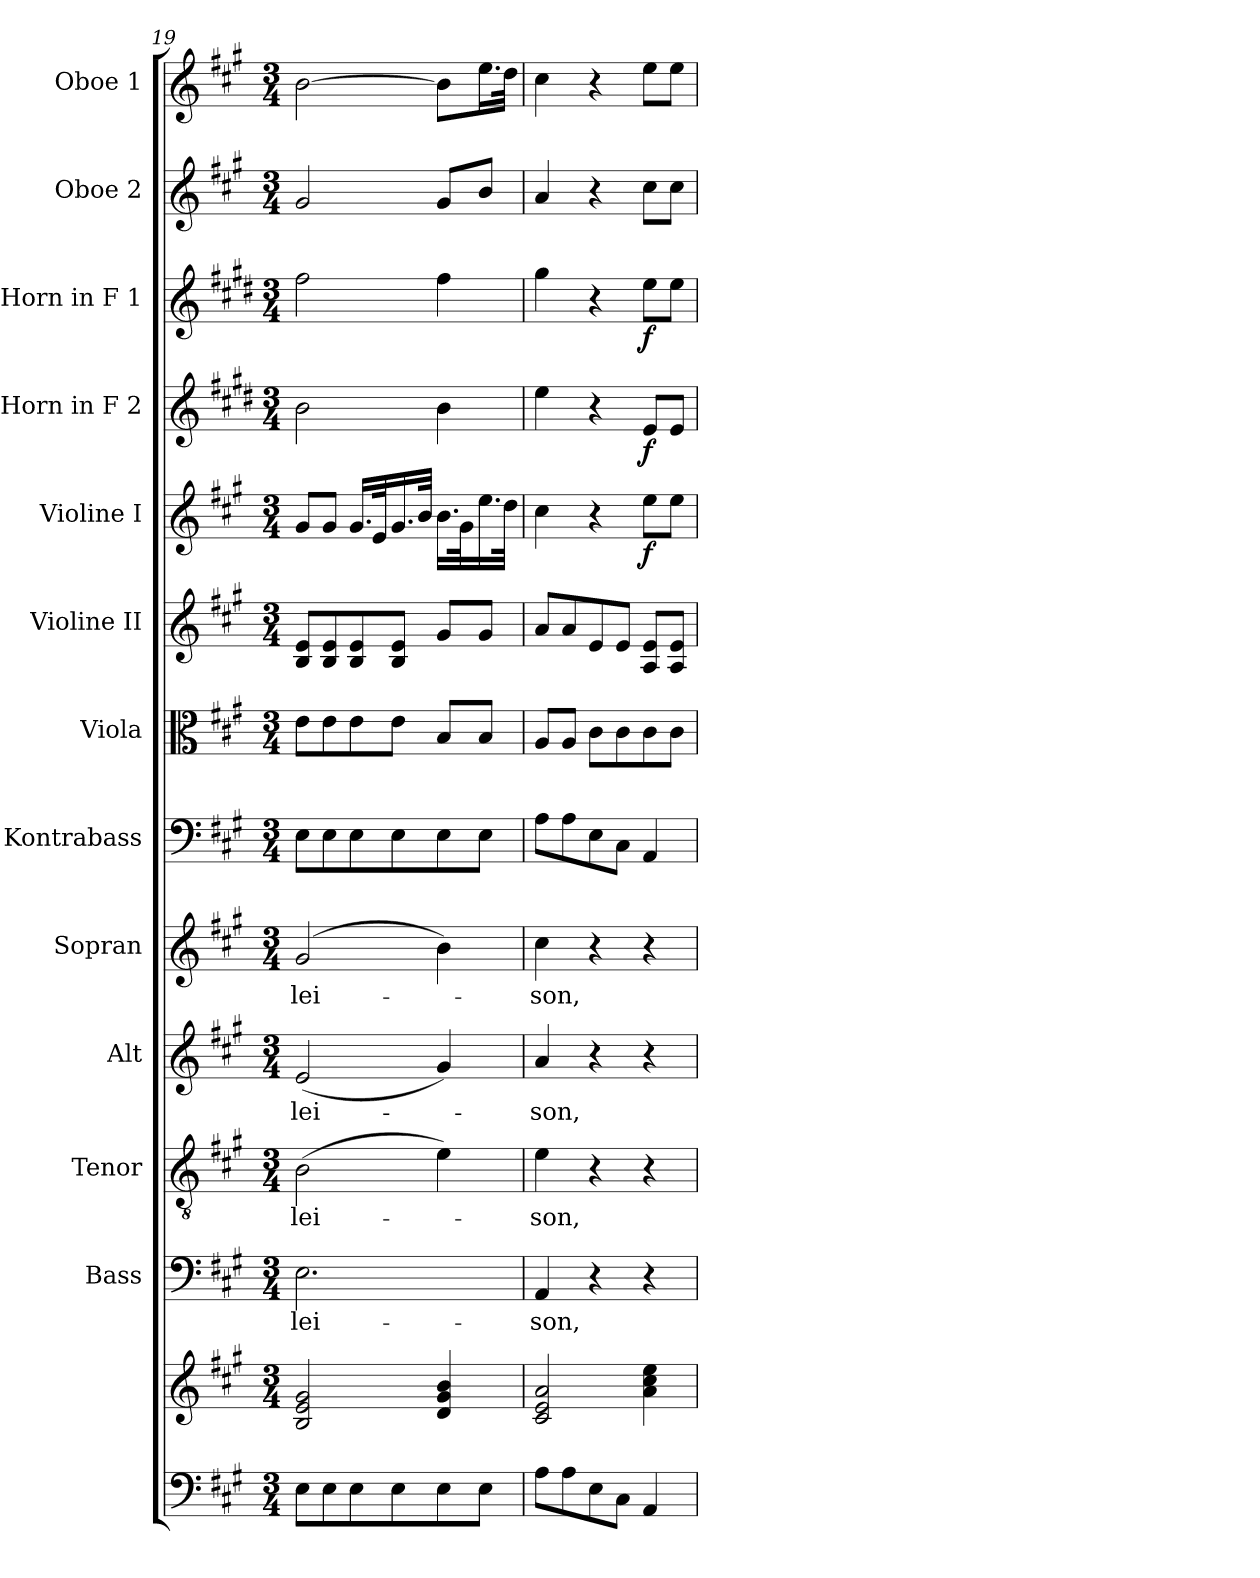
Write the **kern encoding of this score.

**kern	**kern	**kern	**text	**kern	**text	**kern	**text	**kern	**text	**kern	**kern	**kern	**kern	**dynam	**kern	**dynam	**kern	**dynam	**kern	**kern
*part13	*part13	*part12	*part12	*part11	*part11	*part10	*part10	*part9	*part9	*part8	*part7	*part6	*part5	*part5	*part4	*part4	*part3	*part3	*part2	*part1
*staff14	*staff13	*staff12	*staff12	*staff11	*staff11	*staff10	*staff10	*staff9	*staff9	*staff8	*staff7	*staff6	*staff5	*staff5	*staff4	*staff4	*staff3	*staff3	*staff2	*staff1
*	*	*I"Bass	*	*I"Tenor	*	*I"Alt	*	*I"Sopran	*	*I"Kontrabass	*I"Viola	*I"Violine II	*I"Violine I	*	*I"Horn in F 2	*	*I"Horn in F 1	*	*I"Oboe 2	*I"Oboe 1
*	*	*I'B.	*	*I'T.	*	*I'A.	*	*I'S.	*	*I'Kb.	*I'Vla.	*I'Vl. II	*I'Vl. I	*	*	*	*	*	*I'Ob.. 2	*I'Ob. 1
!!LO:PB:g=z
*clefF4	*clefG2	*clefF4	*	*clefGv2	*	*clefG2	*	*clefG2	*	*clefF4	*clefC3	*clefG2	*clefG2	*	*clefG2	*	*clefG2	*	*clefG2	*clefG2
*	*	*	*	*	*	*	*	*	*	*ITrd7c12	*	*	*	*	*ITrd4c7	*	*ITrd4c7	*	*	*
*k[f#c#g#]	*k[f#c#g#]	*k[f#c#g#]	*	*k[f#c#g#]	*	*k[f#c#g#]	*	*k[f#c#g#]	*	*k[f#c#g#]	*k[f#c#g#]	*k[f#c#g#]	*k[f#c#g#]	*	*k[f#c#g#]	*	*k[f#c#g#]	*	*k[f#c#g#]	*k[f#c#g#]
*A:	*A:	*A:	*	*A:	*	*A:	*	*A:	*	*A:	*A:	*A:	*A:	*	*A:	*	*A:	*	*A:	*A:
*M3/4	*M3/4	*M3/4	*	*M3/4	*	*M3/4	*	*M3/4	*	*M3/4	*M3/4	*M3/4	*M3/4	*	*M3/4	*	*M3/4	*	*M3/4	*M3/4
=19	=19	=19	=19	=19	=19	=19	=19	=19	=19	=19	=19	=19	=19	=19	=19	=19	=19	=19	=19	=19
!	!	!	!LO:LY:b	!	!LO:LY:b	!	!LO:LY:b	!	!LO:LY:b	!	!	!	!	!	!	!	!	!	!	!
8E\L	2B/ 2e/ 2g#/	2.E\	-lei-	(>2B\	-lei-	(<2e/	-lei-	(2g#/	-lei-	8EE\L	8e\L	8B/ 8e/L	8g#/L	.	2e\	.	2b\	.	2g#/	[2b\
8E\	.	.	.	.	.	.	.	.	.	8EE\	8e\	8B/ 8e/	8g#/J	.	.	.	.	.	.	.
8E\	.	.	.	.	.	.	.	.	.	8EE\	8e\	8B/ 8e/	16.g#/LL	.	.	.	.	.	.	.
.	.	.	.	.	.	.	.	.	.	.	.	.	32e/k	.	.	.	.	.	.	.
8E\	.	.	.	.	.	.	.	.	.	8EE\	8e\J	8B/ 8e/J	16.g#/	.	.	.	.	.	.	.
.	.	.	.	.	.	.	.	.	.	.	.	.	32b/JJk	.	.	.	.	.	.	.
8E\	4d/ 4g#/ 4b/	.	.	4e\)	.	4g#/)	.	4b\)	.	8EE\	8B/L	8g#/L	16.b\LL	.	4e\	.	4b\	.	8g#/L	8b\L]
.	.	.	.	.	.	.	.	.	.	.	.	.	32g#\k	.	.	.	.	.	.	.
8E\J	.	.	.	.	.	.	.	.	.	8EE\J	8B/J	8g#/J	16.ee\	.	.	.	.	.	8b/J	16.ee\L
.	.	.	.	.	.	.	.	.	.	.	.	.	32dd\JJk	.	.	.	.	.	.	32dd\JJk
=20	=20	=20	=20	=20	=20	=20	=20	=20	=20	=20	=20	=20	=20	=20	=20	=20	=20	=20	=20	=20
!	!	!	!LO:LY:b	!	!LO:LY:b	!	!LO:LY:b	!	!LO:LY:b	!	!	!	!	!	!	!	!	!	!	!
8A\L	2c#/ 2e/ 2a/	4AA/	-son,	4e\	-son,	4a/	-son,	4cc#\	-son,	8AA\L	8A/L	8a/L	4cc#\	.	4a\	.	4cc#\	.	4a/	4cc#\
8A\	.	.	.	.	.	.	.	.	.	8AA\	8A/J	8a/	.	.	.	.	.	.	.	.
8E\	.	4r	.	4r	.	4r	.	4r	.	8EE\	8c#\L	8e/	4r	.	4r	.	4r	.	4r	4r
8C#\J	.	.	.	.	.	.	.	.	.	8CC#\J	8c#\	8e/J	.	.	.	.	.	.	.	.
!	!	!	!	!	!	!	!	!	!	!	!	!	!	!LO:DY:b	!	!LO:DY:b	!	!LO:DY:b	!	!
4AA/	4a\ 4cc#\ 4ee\	4r	.	4r	.	4r	.	4r	.	4AAA/	8c#\	8A/ 8e/L	8ee\L	f	8A/L	f	8a\L	f	8cc#\L	8ee\L
.	.	.	.	.	.	.	.	.	.	.	8c#\J	8A/ 8e/J	8ee\J	.	8A/J	.	8a\J	.	8cc#\J	8ee\J
=	=	=	=	=	=	=	=	=	=	=	=	=	=	=	=	=	=	=	=	=
*-	*-	*-	*-	*-	*-	*-	*-	*-	*-	*-	*-	*-	*-	*-	*-	*-	*-	*-	*-	*-
